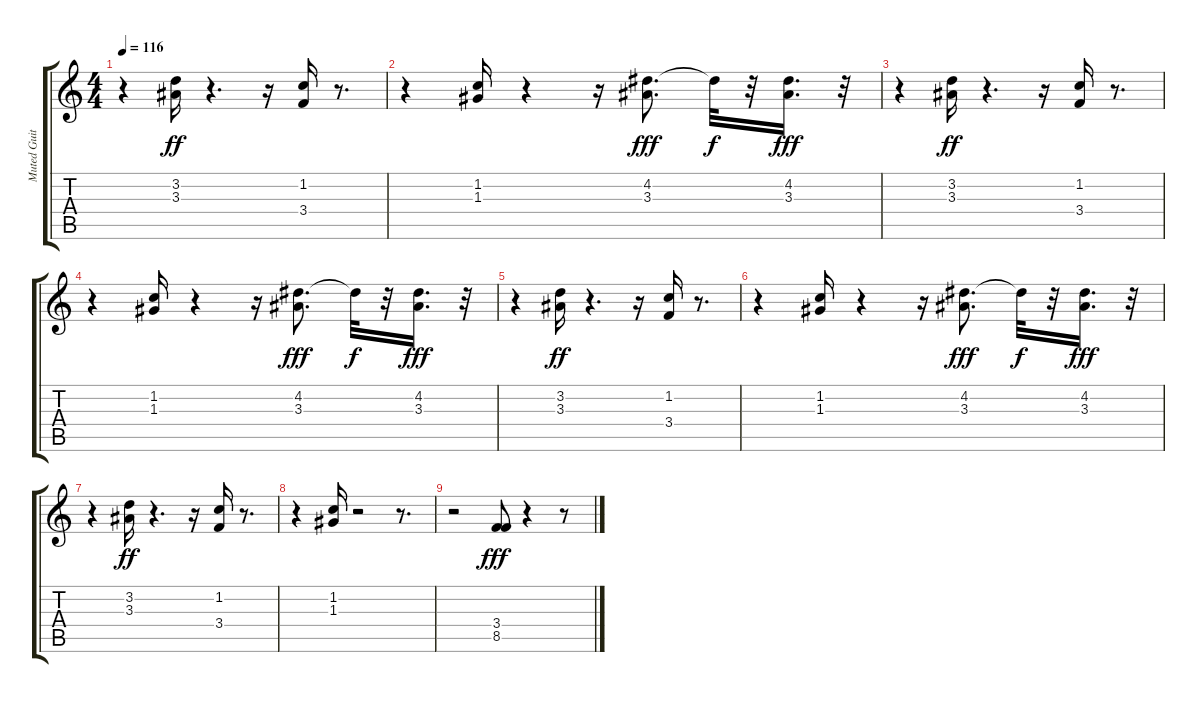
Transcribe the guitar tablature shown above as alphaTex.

\track ("Muted Guitar" "Muted Guit") {instrument electricguitarmuted}
\staff {score tabs}
\tuning (E4 B3 G3 D3 A2 E2) {hide}
\ts (4 4)
\tempo 116
\clef g2
\ks c
r.4{dy fff} (3.2 3.3).16{dy ff} r.4{d} r.16 (1.2 3.4).16 r.8{d} |
r.4 (1.2 1.3).16 r.4 r.16 (4.2 3.3).8{d dy fff} 4.2{t}.32{dy f} r.32 (4.2 3.3).16{d dy fff} r.32 |
r.4 (3.2 3.3).16{dy ff} r.4{d} r.16 (1.2 3.4).16 r.8{d} |
r.4 (1.2 1.3).16 r.4 r.16 (4.2 3.3).8{d dy fff} 4.2{t}.32{dy f} r.32 (4.2 3.3).16{d dy fff} r.32 |
r.4 (3.2 3.3).16{dy ff} r.4{d} r.16 (1.2 3.4).16 r.8{d} |
r.4 (1.2 1.3).16 r.4 r.16 (4.2 3.3).8{d dy fff} 4.2{t}.32{dy f} r.32 (4.2 3.3).16{d dy fff} r.32 |
r.4 (3.2 3.3).16{dy ff} r.4{d} r.16 (1.2 3.4).16 r.8{d} |
r.4 (1.2 1.3).16 r.2 r.8{d} |
r.2 (3.4 8.5).8{dy fff} r.4 r.8
